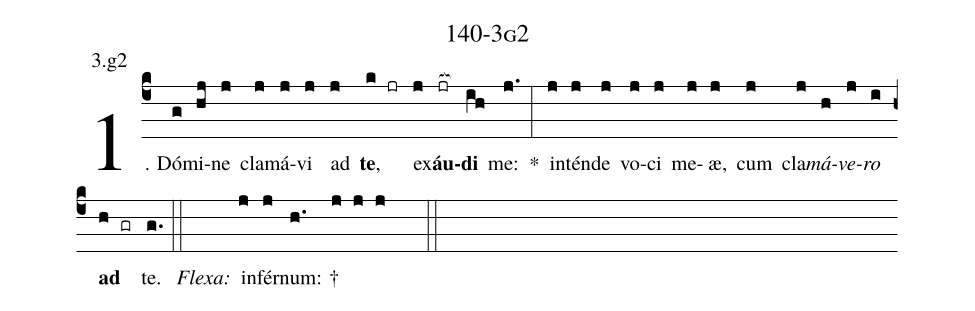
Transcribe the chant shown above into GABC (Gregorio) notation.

name: 140-3g2;
annotation: 3.g2;
%%
(c4)1. Dó(g)mi(hj)ne(j) cla(j)má(j)vi(j) ad(j) <b>te</b>,(k jr) ex(j)<b>áu</b>(jr[ocb:1{])<b>di</b>(ih[ocb:0}]) me:(j.) *(:) in(j)tén(j)de(j) vo(j)ci(j) me(j)æ,(j) cum(j) cla(j)<i>má</i>(h)<i>ve</i>(j)<i>ro</i>(i) <b>ad</b>(h gr) te.(g.) (::)
<i>Flexa:</i>(////)  in(j)fér(j)num: †(h.//// j j j  ::)
